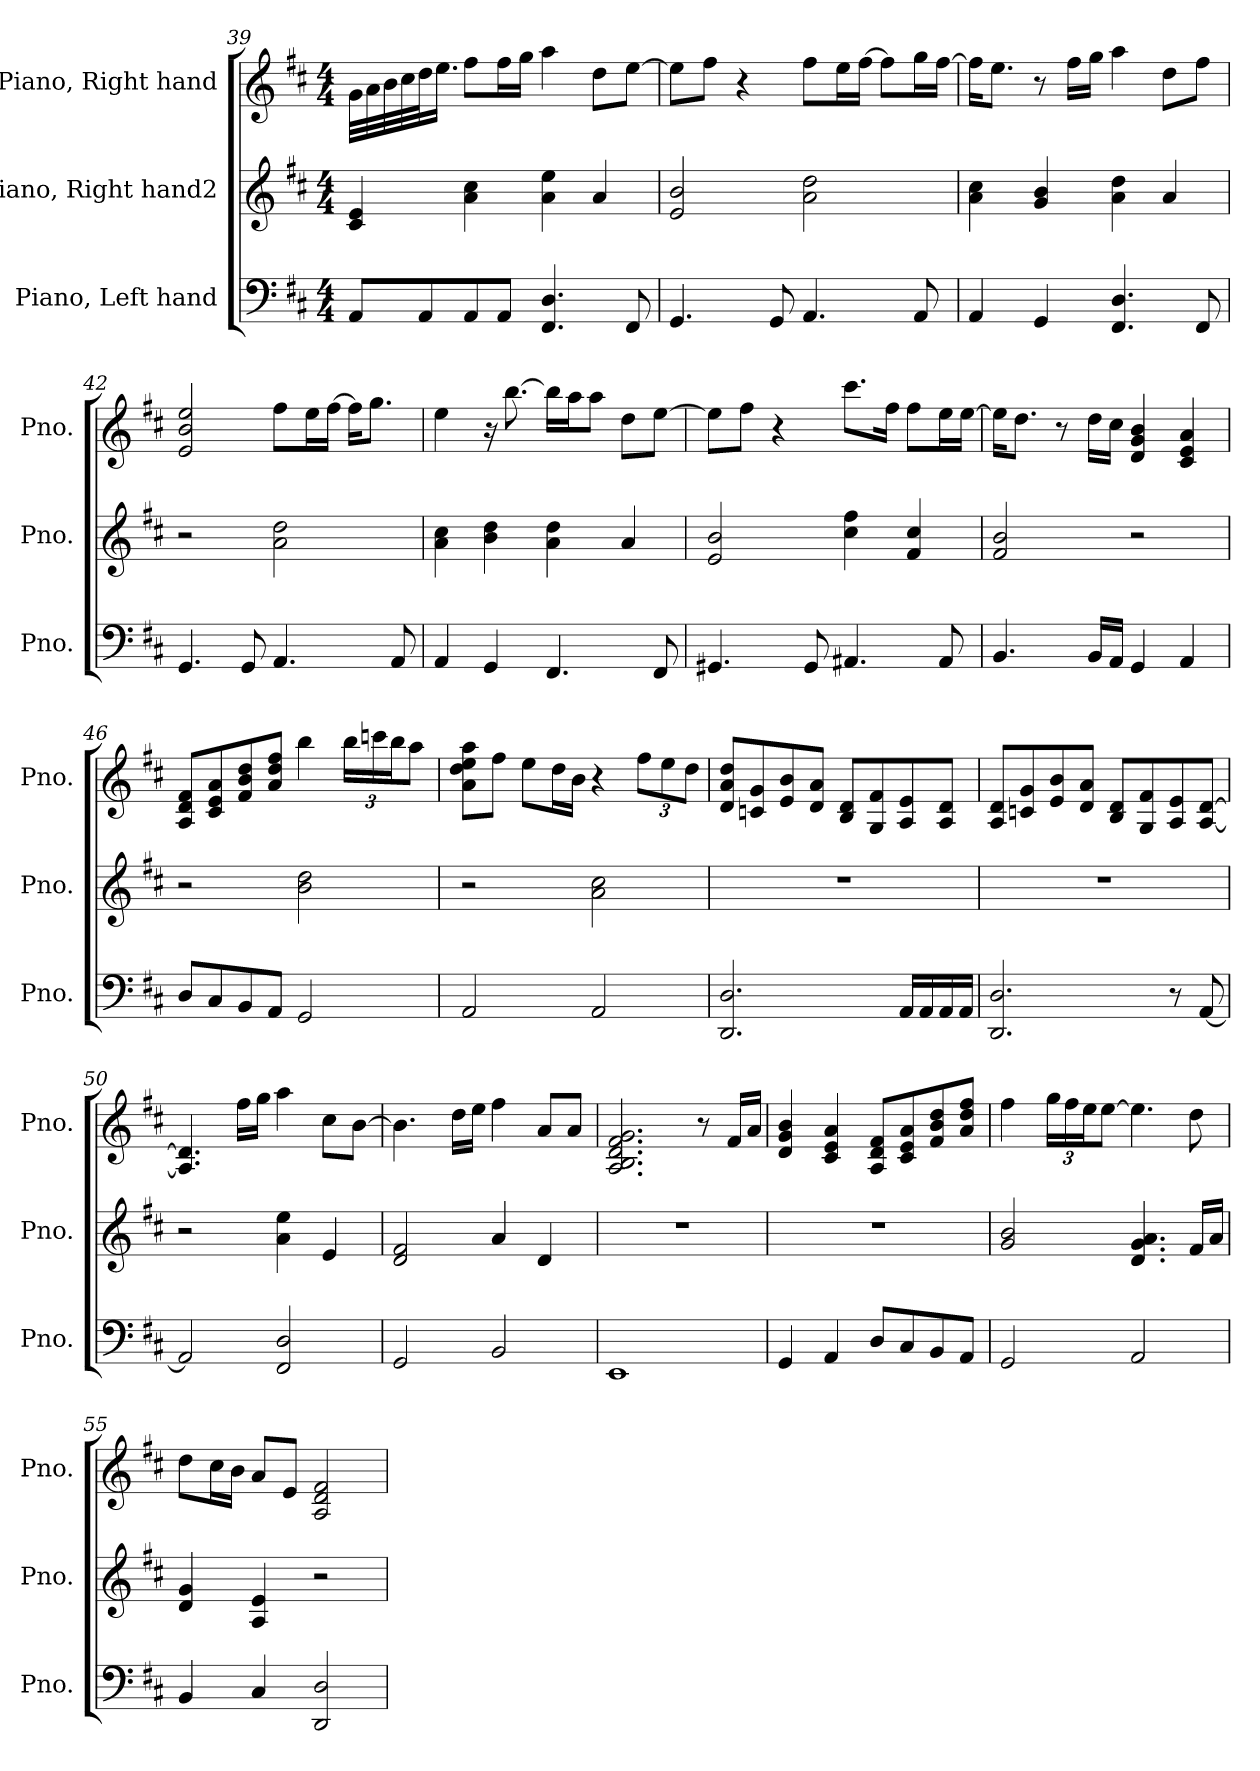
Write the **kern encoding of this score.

**kern	**kern	**kern
*part3	*part2	*part1
*staff3	*staff2	*staff1
*I"Piano, Left hand	*I"Piano, Right hand2	*I"Piano, Right hand
*I'Pno.	*I'Pno.	*I'Pno.
!!LO:LB:g=z
*clefF4	*clefG2	*clefG2
*k[f#c#]	*k[f#c#]	*k[f#c#]
*M4/4	*M4/4	*M4/4
=39	=39	=39
8AA/L	4c#/ 4e/	32g\LLL
.	.	32a\
.	.	32b\
.	.	32cc#\
8AA/	.	32dd\J
.	.	16.ee\JJ
8AA/	4a\ 4cc#\	8ff#\L
8AA/J	.	16ff#\L
.	.	16gg\JJ
4.FF#/ 4.D/	4a\ 4ee\	4aa\
.	4a/	8dd\L
8FF#/	.	[8ee\J
=40	=40	=40
4.GG/	2e/ 2b/	8ee\L]
.	.	8ff#\J
.	.	4r
8GG/	.	.
4.AA/	2a\ 2dd\	8ff#\L
.	.	16ee\L
.	.	[16ff#\JJ
.	.	8ff#\L]
8AA/	.	16gg\L
.	.	[16ff#\JJ
=41	=41	=41
4AA/	4a\ 4cc#\	16ff#\KL]
.	.	8.ee\J
4GG/	4g/ 4b/	8r
.	.	16ff#\LL
.	.	16gg\JJ
4.FF#/ 4.D/	4a\ 4dd\	4aa\
.	4a/	8dd\L
8FF#/	.	8ff#\J
=42	=42	=42
4.GG/	2r	2e/ 2b/ 2ee/
8GG/	.	.
4.AA/	2a\ 2dd\	8ff#\L
.	.	16ee\L
.	.	[16ff#\JJ
.	.	16ff#\KL]
.	.	8.gg\J
8AA/	.	.
!!LO:LB:g=z
=43	=43	=43
4AA/	4a\ 4cc#\	4ee\
4GG/	4b\ 4dd\	16r
.	.	[8.bb\
4.FF#/	4a\ 4dd\	16bb\LL]
.	.	16aa\J
.	.	8aa\J
.	4a/	8dd\L
8FF#/	.	[8ee\J
=44	=44	=44
4.GG#X/	2e/ 2b/	8ee\L]
.	.	8ff#\J
.	.	4r
8GG#/	.	.
4.AA#X/	4cc#\ 4ff#\	8.ccc#\L
.	.	16ff#\Jk
.	4f#/ 4cc#/	8ff#\L
8AA#/	.	16ee\L
.	.	[16ee\JJ
=45	=45	=45
4.BB/	2f#/ 2b/	16ee\KL]
.	.	8.dd\J
.	.	8r
16BB/LL	.	16dd\LL
16AA/JJ	.	16cc#\JJ
4GG/	2r	4d/ 4g/ 4b/
4AA/	.	4c#/ 4e/ 4a/
=46	=46	=46
8D/L	2r	8A/ 8d/ 8f#/L
8C#/	.	8c#/ 8e/ 8a/
8BB/	.	8f#/ 8b/ 8dd/
8AA/J	.	8a/ 8dd/ 8ff#/J
2GG/	2b\ 2dd\	4bb\
*	*	*Xbrackettup
.	.	24bb\LL
.	.	24cccn\
.	.	24bb\J
.	.	8aa\J
!!LO:PB:g=z
=47	=47	=47
2AA/	2r	8a\ 8dd\ 8ee\ 8aa\L
.	.	8ff#\J
.	.	8ee\L
.	.	16dd\L
.	.	16b\JJ
2AA/	2a\ 2cc#\	4r
.	.	12ff#\L
.	.	12ee\
.	.	12dd\J
=48	=48	=48
2.DD/ 2.D/	1r	8d/ 8a/ 8dd/L
.	.	8cn/ 8g/
.	.	8e/ 8b/
.	.	8d/ 8a/J
.	.	8B/ 8d/L
.	.	8G/ 8f#/
16AA/LL	.	8A/ 8e/
16AA/	.	.
16AA/	.	8A/ 8d/J
16AA/JJ	.	.
=49	=49	=49
2.DD/ 2.D/	1r	8A/ 8d/L
.	.	8cn/ 8g/
.	.	8e/ 8b/
.	.	8d/ 8a/J
.	.	8B/ 8d/L
.	.	8G/ 8f#/
8r	.	8A/ 8e/
[8AA/	.	[8A/ [8d/J
=50	=50	=50
2AA/]	2r	4.A/] 4.d/]
.	.	16ff#\LL
.	.	16gg\JJ
2FF#/ 2D/	4a\ 4ee\	4aa\
.	4e/	8cc#\L
.	.	[8b\J
!!LO:LB:g=z
=51	=51	=51
2GG/	2d/ 2f#/	4.b\]
.	.	16dd\LL
.	.	16ee\JJ
2BB/	4a/	4ff#\
.	4d/	8a/L
.	.	8a/J
=52	=52	=52
1EE	1r	2.A/ 2.B/ 2.d/ 2.f#/ 2.g/
.	.	8r
.	.	16f#/LL
.	.	16a/JJ
=53	=53	=53
4GG/	1r	4d/ 4g/ 4b/
4AA/	.	4c#/ 4e/ 4a/
8D/L	.	8A/ 8d/ 8f#/L
8C#/	.	8c#/ 8e/ 8a/
8BB/	.	8f#/ 8b/ 8dd/
8AA/J	.	8a/ 8dd/ 8ff#/J
=54	=54	=54
2GG/	2g/ 2b/	4ff#\
.	.	24gg\LL
.	.	24ff#\
.	.	24ee\J
.	.	[8ee\J
2AA/	4.d/ 4.g/ 4.a/	4.ee\]
.	16f#/LL	8dd\
.	16a/JJ	.
=55	=55	=55
4BB/	4d/ 4g/	8dd\L
.	.	16cc#\L
.	.	16b\JJ
4C#/	4A/ 4e/	8a/L
.	.	8e/J
2DD/ 2D/	2r	2A/ 2d/ 2f#/
=	=	=
*-	*-	*-
